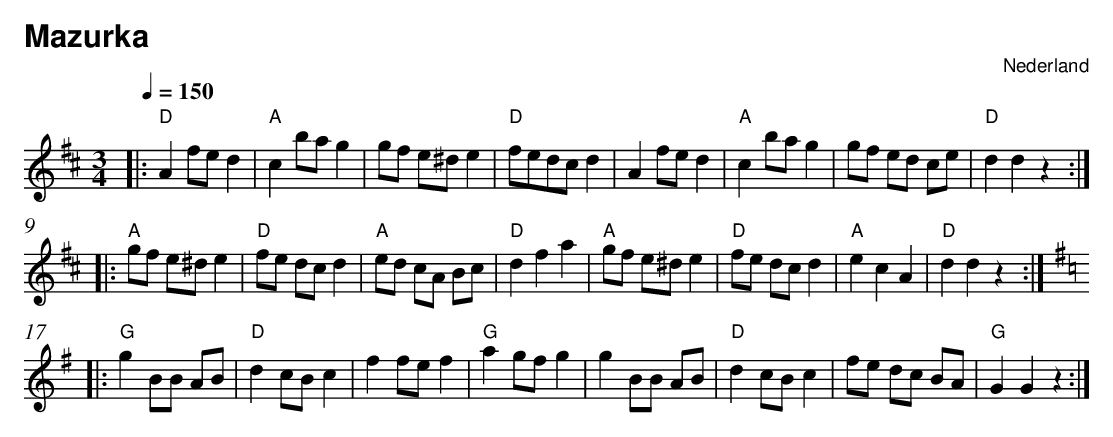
X:1
T:Mazurka
C:Nederland
L:1/8
M:3/4
Q:1/4=150
K:D
V:1 clef=treble
|:"D"A2fed2|"A"c2bag2|gf e^de2|"D"fedcd2|A2fed2|"A"c2bag2|gf ed ce|"D"d2d2z2:|:$
"A"gf e^de2|"D"fe dcd2|"A"ed cA Bc|"D"d2f2a2|"A" gf e^de2|"D"fe dc d2| "A"e2c2A2| "D"d2d2z2:|:$
[K:G] "G"g2BB AB|"D"d2cBc2|f2fef2|"G"a2gfg2|g2BB AB|"D"d2cBc2|fe dc BA|"G"G2G2z2:|]
